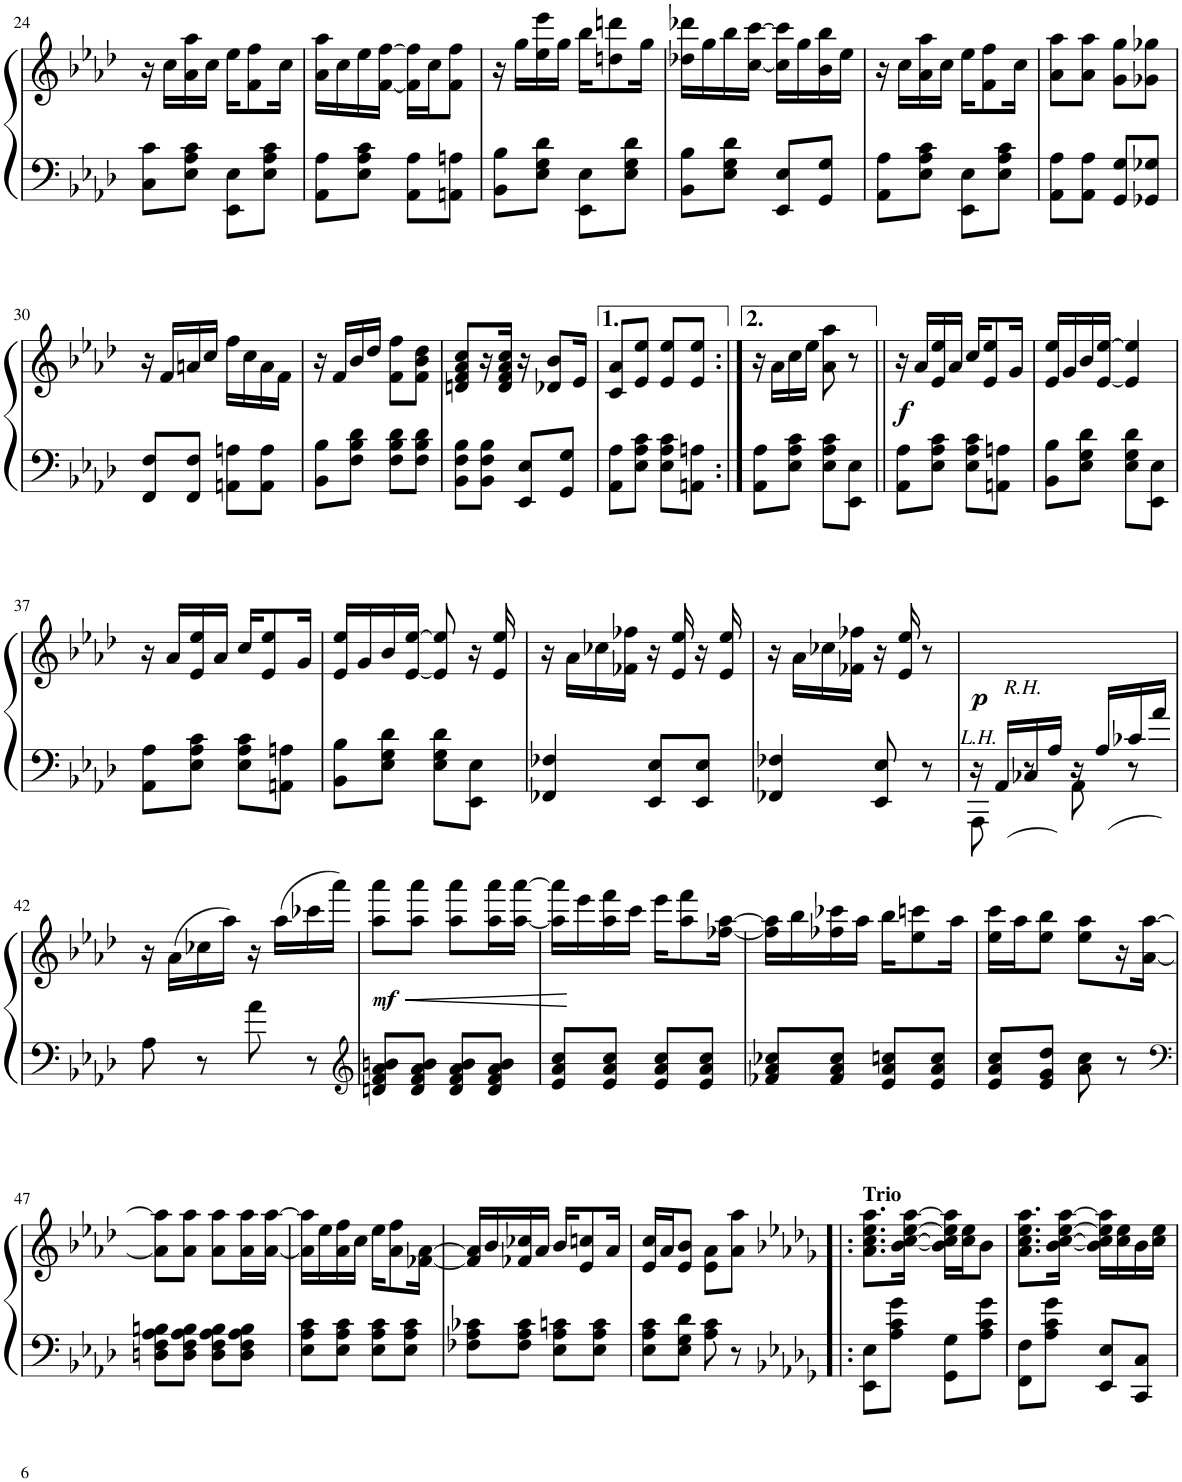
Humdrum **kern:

**kern	**kern	**dynam
*part1	*part1	*part1
*staff2	*staff1	*staff1/2
*I"Piano	*	*
*I'Pno.	*	*
!!LO:PB:g=z
*clefF4	*clefG2	*
*k[b-e-a-d-]	*k[b-e-a-d-]	*
*M2/4	*M2/4	*
=24	=24	=24
8C\ 8c\L	16r	.
.	16cc\LL	.
8E-\ 8A-\ 8c\J	16a-\ 16aa-\	.
.	16cc\JJ	.
8EE-\ 8E-\L	16ee-\KL	.
.	8f\ 8ff\	.
8E-\ 8A-\ 8c\J	.	.
.	16cc\Jk	.
=25	=25	=25
8AA-\ 8A-\L	16a-\ 16aa-\LL	.
.	16cc\	.
8E-\ 8A-\ 8c\J	16ee-\	.
.	[16f\ [16ff\JJ	.
8AA-\ 8A-\L	16f\] 16ff\]LL	.
.	16cc\J	.
8AAn\ 8An\J	8f\ 8ff\J	.
=26	=26	=26
8BB-\ 8B-\L	16r	.
.	16gg\LL	.
8E-\ 8G\ 8d-\J	16ee-\ 16eee-\	.
.	16gg\JJ	.
8EE-\ 8E-\L	16bb-\KL	.
.	8ddn\ 8dddn\	.
8E-\ 8G\ 8d-\J	.	.
.	16gg\Jk	.
=27	=27	=27
8BB-\ 8B-\L	16dd-X\ 16ddd-X\LL	.
.	16gg\	.
8E-\ 8G\ 8d-\J	16bb-\	.
.	[16cc\ [16ccc\JJ	.
8EE-/ 8E-/L	16cc\] 16ccc\]LL	.
.	16gg\	.
8GG/ 8G/J	16b-\ 16bb-\	.
.	16ee-\JJ	.
=28	=28	=28
8AA-\ 8A-\L	16r	.
.	16cc\LL	.
8E-\ 8A-\ 8c\J	16a-\ 16aa-\	.
.	16cc\JJ	.
8EE-\ 8E-\L	16ee-\KL	.
.	8f\ 8ff\	.
8E-\ 8A-\ 8c\J	.	.
.	16cc\Jk	.
=29	=29	=29
8AA-\ 8A-\L	8a-\ 8aa-\L	.
8AA-\ 8A-\J	8a-\ 8aa-\J	.
8GG/ 8G/L	8g\ 8gg\L	.
8GG-X/ 8G-X/J	8g-X\ 8gg-X\J	.
!!LO:LB:g=z
=30	=30	=30
8FF/ 8F/L	16r	.
.	16f/LL	.
8FF/ 8F/J	16an/	.
.	16cc/JJ	.
8AAn\ 8An\L	16ff\LL	.
.	16cc\	.
8AA\ 8A\J	16a\	.
.	16f\JJ	.
=31	=31	=31
8BB-\ 8B-\L	16r	.
.	16f/LL	.
8F\ 8B-\ 8d-\J	16b-/	.
.	16dd-/JJ	.
8F\ 8B-\ 8d-\L	8f\ 8ff\L	.
8F\ 8B-\ 8d-\J	8f\ 8b-\ 8dd-\J	.
=32	=32	=32
8BB-\ 8F\ 8B-\L	8dn/ 8f/ 8a-/ 8cc/L	.
8BB-\ 8F\ 8B-\J	16r	.
.	16d/ 16f/ 16a-/ 16cc/JJ	.
8EE-/ 8E-/L	16r	.
.	8d-X/ 8b-/L	.
8GG/ 8G/J	.	.
.	16e-/Jk	.
=33	=33	=33
8AA-\ 8A-\L	8c/ 8a-/L	.
8E-\ 8A-\ 8c\J	8e-/ 8ee-/J	.
8E-\ 8A-\ 8c\L	8e-/ 8ee-/L	.
8AAn\ 8An\J	8e-/ 8ee-/J	.
=34:|!	=34:|!	=34:|!
8AA-\ 8A-\L	16r	.
.	16a-\LL	.
8E-\ 8A-\ 8c\J	16cc\	.
.	16ee-\JJ	.
8E-\ 8A-\ 8c\L	8a-\ 8aa-\	.
8EE-\ 8E-\J	8r	.
=35||	=35||	=35||
!	!	!LO:DY:b
8AA-\ 8A-\L	16r	f
.	16a-/LL	.
8E-\ 8A-\ 8c\J	16e-/ 16ee-/	.
.	16a-/JJ	.
8E-\ 8A-\ 8c\L	16cc/KL	.
.	8e-/ 8ee-/	.
8AAn\ 8An\J	.	.
.	16g/Jk	.
=36	=36	=36
8BB-\ 8B-\L	16e-/ 16ee-/LL	.
.	16g/	.
8E-\ 8G\ 8d-\J	16b-/	.
.	[16e-/ [16ee-/JJ	.
8E-\ 8G\ 8d-\L	4e-/] 4ee-/]	.
8EE-\ 8E-\J	.	.
!!LO:LB:g=z
=37	=37	=37
8AA-\ 8A-\L	16r	.
.	16a-/LL	.
8E-\ 8A-\ 8c\J	16e-/ 16ee-/	.
.	16a-/JJ	.
8E-\ 8A-\ 8c\L	16cc/KL	.
.	8e-/ 8ee-/	.
8AAn\ 8An\J	.	.
.	16g/Jk	.
=38	=38	=38
8BB-\ 8B-\L	16e-/ 16ee-/LL	.
.	16g/	.
8E-\ 8G\ 8d-\J	16b-/	.
.	[16e-/ [16ee-/JJ	.
8E-\ 8G\ 8d-\L	8e-/] 8ee-/]	.
8EE-\ 8E-\J	16r	.
.	16e-/ 16ee-/	.
=39	=39	=39
4FF-X/ 4F-X/	16r	.
.	16a-\LL	.
.	16cc-X\	.
.	16f-X\ 16ff-X\JJ	.
8EE-/ 8E-/L	16r	.
.	16e-/ 16ee-/	.
8EE-/ 8E-/J	16r	.
.	16e-/ 16ee-/	.
=40	=40	=40
4FF-X/ 4F-X/	16r	.
.	16a-\LL	.
.	16cc-X\	.
.	16f-X\ 16ff-X\JJ	.
8EE-/ 8E-/	16r	.
.	16e-/ 16ee-/	.
8r	8r	.
=41	=41	=41
*^	*	*
!LO:TX:a:i:t=L.H.	!	!	!
!	!	!	!LO:DY:b
16ryy	8AAA-\	16r	p
!	!	!LO:TX:b:i:t=R.H.	!
16AA-/LL	.	8.ryy	.
16C-X/	8r	.	.
16A-/JJ	.	.	.
16ryy	8AA-\	16r	.
16A-/LL	.	8.ryy	.
16c-X/	8r	.	.
16a-/JJ	.	.	.
*v	*v	*	*
!!LO:LB:g=z
=42	=42	=42
8A-\	16r	.
.	(16a-\LL	.
8r	16cc-X\	.
.	16aa-\JJ)	.
8a-\	16r	.
.	(16aa-\LL	.
8r	16ccc-X\	.
.	16aaa-\JJ)	.
=43	=43	=43
*clefG2	*	*
!	!	!LO:HP:b
!	!	!LO:DY:n=1:b
8dn/ 8f/ 8a-/ 8bn/L	8aa-\ 8aaa-\L	< mf
8d/ 8f/ 8a-/ 8b/J	8aa-\ 8aaa-\J	.
8d/ 8f/ 8a-/ 8b/L	8aa-\ 8aaa-\L	.
8d/ 8f/ 8a-/ 8b/J	16aa-\ 16aaa-\L	.
.	[16aa-\ [16aaa-\JJ	.
=44	=44	=44
8e-/ 8a-/ 8cc/L	16aa-\] 16aaa-\]LL	.
.	16eee-\	[
8e-/ 8a-/ 8cc/J	16aa-\ 16fff\	.
.	16ccc\JJ	.
8e-/ 8a-/ 8cc/L	16eee-\KL	.
.	8aa-\ 8fff\	.
8e-/ 8a-/ 8cc/J	.	.
.	[16ff-X\ [16aa-\Jk	.
=45	=45	=45
8f-X/ 8a-/ 8cc-X/L	16ff-\] 16aa-\]LL	.
.	16bb-\	.
8f-/ 8a-/ 8cc-/J	16ff-X\ 16ccc-X\	.
.	16aa-\JJ	.
8e-/ 8a-/ 8ccn/L	16bb-\KL	.
.	8ee-\ 8cccn\	.
8e-/ 8a-/ 8cc/J	.	.
.	16aa-\Jk	.
=46	=46	=46
8e-/ 8a-/ 8cc/L	16ee-\ 16ccc\LL	.
.	16aa-\J	.
8e-/ 8g/ 8dd-/J	8ee-\ 8bb-\J	.
8a-\ 8cc\	8ee-\ 8aa-\L	.
8r	16r	.
.	[16a-\ [16aa-\JJ	.
!!LO:LB:g=z
=47	=47	=47
*clefF4	*	*
8Dn\ 8F\ 8A-\ 8Bn\L	8a-\] 8aa-\]L	.
8D\ 8F\ 8A-\ 8B\J	8a-\ 8aa-\J	.
8D\ 8F\ 8A-\ 8B\L	8a-\ 8aa-\L	.
8D\ 8F\ 8A-\ 8B\J	16a-\ 16aa-\L	.
.	[16a-\ [16aa-\JJ	.
=48	=48	=48
8E-\ 8A-\ 8c\L	16a-\] 16aa-\]LL	.
.	16ee-\	.
8E-\ 8A-\ 8c\J	16a-\ 16ff\	.
.	16cc\JJ	.
8E-\ 8A-\ 8c\L	16ee-\KL	.
.	8a-\ 8ff\	.
8E-\ 8A-\ 8c\J	.	.
.	[16f-X\ [16a-\Jk	.
=49	=49	=49
8F-X\ 8A-\ 8c-X\L	16f-/] 16a-/]LL	.
.	16b-/	.
8F-\ 8A-\ 8c-\J	16f-X/ 16cc-X/	.
.	16a-/JJ	.
8E-\ 8A-\ 8cn\L	16b-/KL	.
.	8e-/ 8ccn/	.
8E-\ 8A-\ 8c\J	.	.
.	16a-/Jk	.
=50	=50	=50
8E-\ 8A-\ 8c\L	16e-/ 16cc/LL	.
.	16a-/J	.
8E-\ 8G\ 8d-\J	8e-/ 8b-/J	.
8A-\ 8c\	8e-\ 8a-\L	.
8r	8a-\ 8aa-\J	.
=51!|:	=51!|:	=51!|:
*k[b-e-a-d-g-]	*k[b-e-a-d-g-]	*
!	!LO:TX:a:B:t=Trio	!
8EE-\ 8E-\L	8.a-\ 8.cc\ 8.ee-\ 8.aa-\L	.
8A-\ 8c\ 8g-\J	.	.
.	[16b-\ [16cc\ [16ee-\ [16aa-\Jk	.
8GG-\ 8G-\L	16b-\] 16cc\] 16ee-\] 16aa-\]LL	.
.	16cc\ 16ee-\J	.
8A-\ 8c\ 8g-\J	8b-\J	.
=52	=52	=52
8FF\ 8F\L	8.a-\ 8.cc\ 8.ee-\ 8.aa-\L	.
8A-\ 8c\ 8g-\J	.	.
.	[16b-\ [16cc\ [16ee-\ [16aa-\Jk	.
8EE-/ 8E-/L	16b-\] 16cc\] 16ee-\] 16aa-\]LL	.
.	16cc\ 16ee-\	.
8CC/ 8C/J	16b-\	.
.	16cc\ 16ee-\JJ	.
=	=	=
*-	*-	*-
